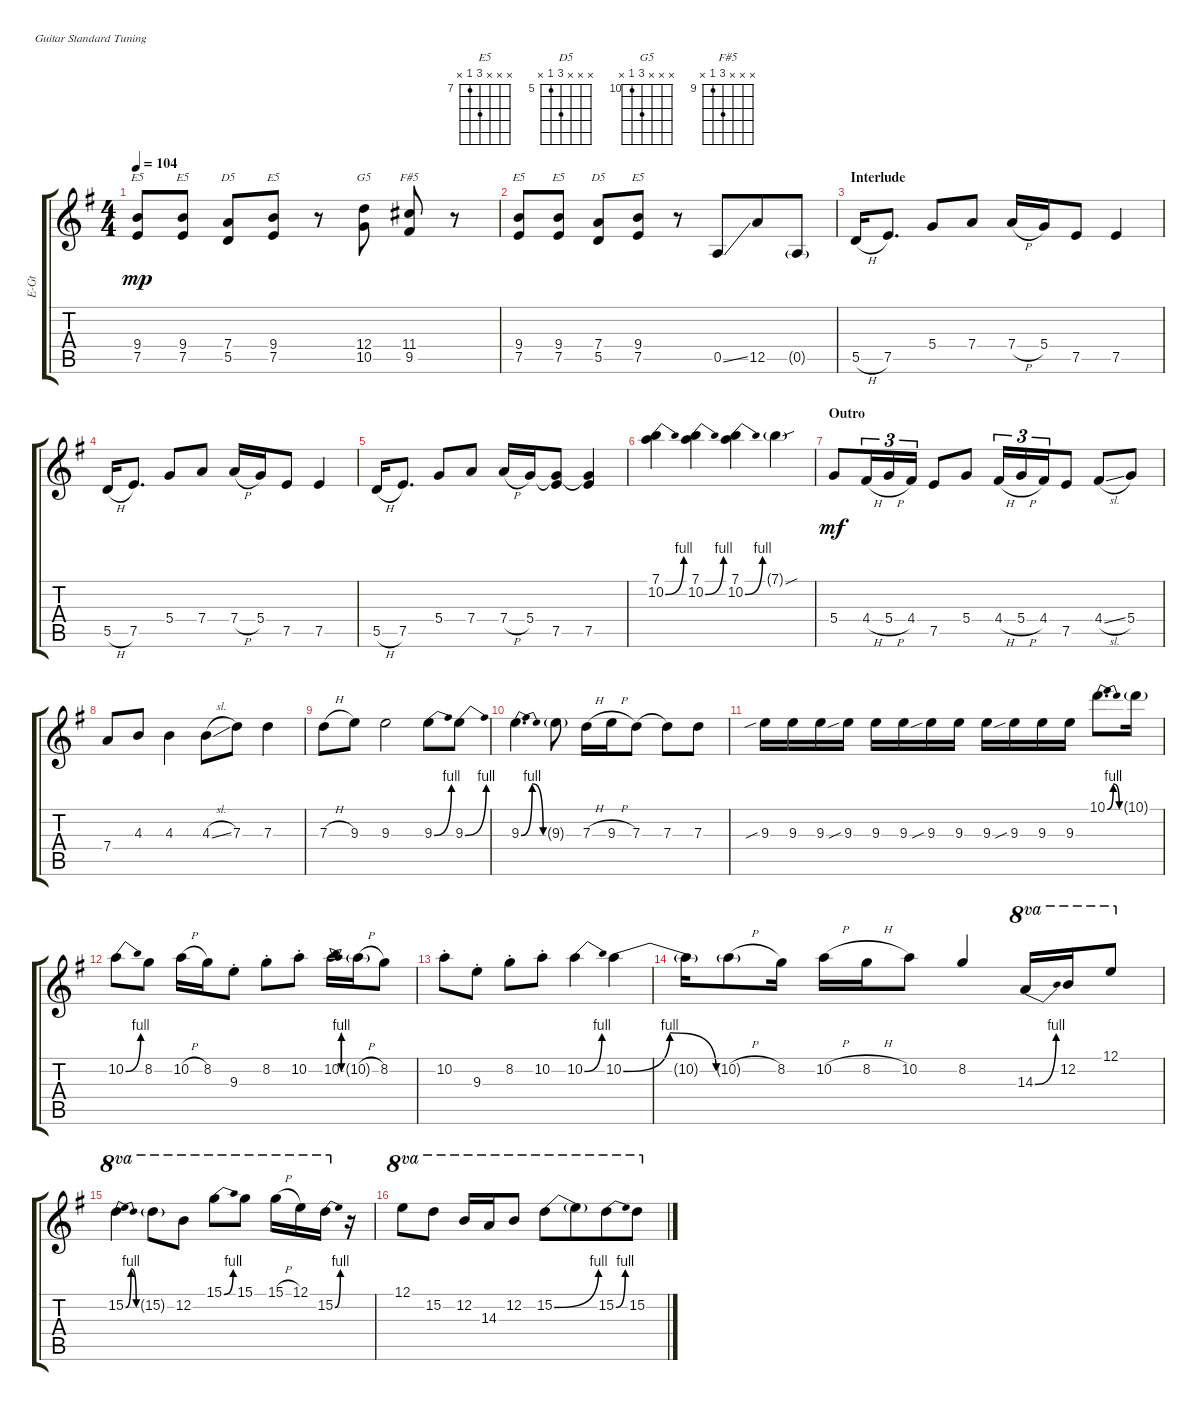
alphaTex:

\defaultSystemsLayout 4
\track ("Tonny Iommi" "E-Gt") {instrument distortionguitar}
\staff {score tabs}
\tuning (E4 B3 G3 D3 A2 E2)
\chord ("E5" x x x 9 7 x) {firstfret 7}
\chord ("D5" x x x 7 5 x) {firstfret 5}
\chord ("G5" x x x 12 10 x) {firstfret 10}
\chord ("F#5" x x x 11 9 x) {firstfret 9}
\ts (4 4)
\tempo 104
\clef g2
\ks g
(7.5 9.4).8{ch "E5" dy mp} (7.5 9.4).8{ch "E5"} (5.5 7.4).8{ch "D5"} (7.5 9.4).8{ch "E5"} r.8 (10.5 12.4).8{ch "G5"} (9.5 11.4).8{ch "F#5"} r.8 |
(9.4 7.5).8{ch "E5"} (7.5 9.4).8{ch "E5"} (7.4 5.5).8{ch "D5"} (7.5 9.4).8{ch "E5"} r.8 0.5{ss}.8{beam merge} 12.5.8 0.5{g}.8 |
\section ("" "Interlude")
5.5{h}.16 7.5.8{d} 5.4.8 7.4.8 7.4{h}.16 5.4.16 7.5.8 7.5.4 |
5.5{h}.16 7.5.8{d} 5.4.8 7.4.8 7.4{h}.16 5.4.16 7.5.8 7.5.4 |
5.5{h}.16 7.5.8{d} 5.4.8 7.4.8 7.4{h}.16 5.4.16 (7.5 5.4{t}).8 (7.5 5.4{t}).4 |
(7.1 10.2{be (bend 0 0 15 4)}).4 (10.2{be (bend 0 0 15 4)} 7.1).4 (10.2{be (bend 0 0 15 4)} 7.1).4 7.1{sou g}.4 |
\section ("" "Outro")
5.4.8{dy mf beam merge} 4.4{h}.16{tu (3 2)} 5.4{h}.16{tu (3 2) beam merge} 4.4.16{tu (3 2) beam split} 7.5.8 5.4.8 4.4{h}.16{tu (3 2)} 5.4{h}.16{tu (3 2)} 4.4.16{tu (3 2) beam merge} 7.5.8{beam split} 4.4{sl}.8{beam merge} 5.4.8 |
7.4.8 4.3.8 4.3.4 4.3{sl}.8 7.3.8 7.3.4 |
7.3{h}.8 9.3.8 9.3.2 9.3{be (bend 0 0 15 4)}.8 9.3{be (bend 0 0 15 4)}.8 |
9.3{be (bendrelease 0 0 10.2 4 20.4 4 30 0)}.4{d} 9.3{g}.8{beam split} 7.3{h}.16{beam merge} 9.3{h}.16{beam merge} 7.3.8{legatoorigin beam split} 7.3.8{beam merge} 7.3.8 |
9.3{sib}.16 9.3.16 9.3.16 9.3{sib}.16 9.3.16 9.3.16 9.3{sib}.16 9.3.16 9.3.16 9.3{sib}.16 9.3.16 9.3.16 10.1{be (bendrelease 0 0 10.2 4 20.4 4 30 0)}.8{d} 10.1{g}.16 |
10.2{be (bend 0 0 15 4)}.8 8.2.8 10.2{h}.16 8.2.16 9.3{st}.8 8.2{st}.8 10.2{st}.8 10.2{be (bendrelease 0 0 10.2 4 20.4 4 30 0)}.16 10.2{h g}.16 8.2.8 |
10.2{st}.8 9.3{st}.8 8.2{st}.8 10.2{st}.8 10.2{be (bend 0 0 15 4)}.4 10.2{be (bendrelease 0 0 10.2 4 20.4 4 30 0)}.4 |
10.2{t}.16 10.2{h g}.8 8.2.16 10.2{h}.16 8.2{h}.16 10.2.8 8.2.4 14.3{be (bend 0 0 15 4)}.16{ot 8va beam invert} 12.2.16{ot 8va} 12.1.8{ot 8va} |
15.2{be (bendrelease 0 0 10.2 4 20.4 4 30 0)}.4{ot 8va} 15.2{g}.8{ot 8va} 12.2.8{ot 8va} 15.1{be (bend 0 0 15 4)}.8{ot 8va} 15.1.8{ot 8va} 15.1{h}.16{ot 8va} 12.1.16{ot 8va} 15.2{be (bend 0 0 15 4)}.16{ot 8va} r.16 |
12.1.8{ot 8va} 15.2.8{ot 8va} 12.2.16{ot 8va} 14.3.16{ot 8va} 12.2.8{ot 8va} 15.2{be (bend 0 0 15 4)}.8{ot 8va} 15.2{t}.8{ot 8va beam merge} 15.2{be (bend 0 0 15 4)}.8{ot 8va} 15.2.8{ot 8va}
